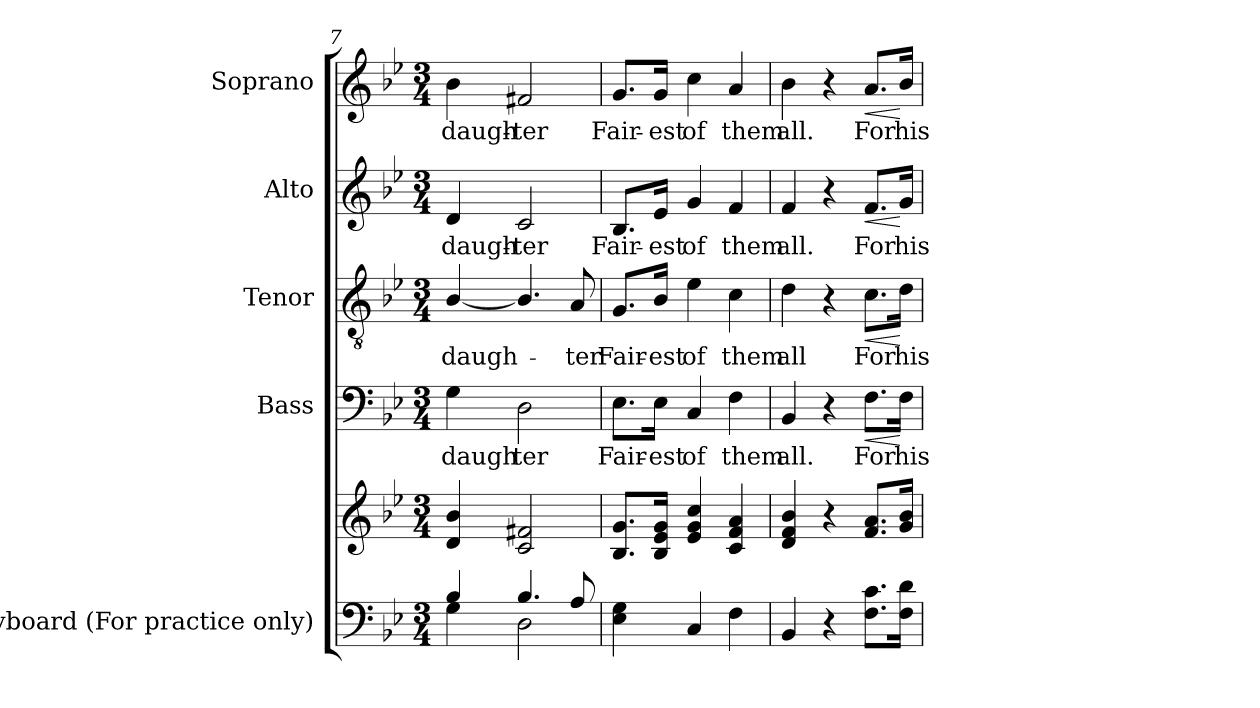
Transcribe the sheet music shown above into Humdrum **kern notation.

**kern	**kern	**kern	**text	**dynam	**kern	**text	**dynam	**kern	**text	**dynam	**kern	**text	**dynam
*part5	*part5	*part4	*part4	*part4	*part3	*part3	*part3	*part2	*part2	*part2	*part1	*part1	*part1
*staff6	*staff5	*staff4	*staff4	*staff4	*staff3	*staff3	*staff3	*staff2	*staff2	*staff2	*staff1	*staff1	*staff1
*I"Keyboard (For practice only)	*	*I"Bass	*	*	*I"Tenor	*	*	*I"Alto	*	*	*I"Soprano	*	*
*I'Kbd.	*	*I'B.	*	*	*I'T.	*	*	*I'A.	*	*	*I'S.	*	*
*clefF4	*clefG2	*clefF4	*	*	*clefGv2	*	*	*clefG2	*	*	*clefG2	*	*
*	*	*	*	*	*ITrd7c12	*	*	*	*	*	*	*	*
*k[b-e-]	*k[b-e-]	*k[b-e-]	*	*	*k[b-e-]	*	*	*k[b-e-]	*	*	*k[b-e-]	*	*
*B-:	*B-:	*B-:	*	*	*B-:	*	*	*B-:	*	*	*B-:	*	*
*M3/4	*M3/4	*M3/4	*	*	*M3/4	*	*	*M3/4	*	*	*M3/4	*	*
=7	=7	=7	=7	=7	=7	=7	=7	=7	=7	=7	=7	=7	=7
*^	*	*	*	*	*	*	*	*	*	*	*	*	*
!	!	!	!	!LO:LY:b:color=#000000	!	!	!	!	!	!	!	!	!	!
!	!	!	!	!	!	!	!LO:LY:b:color=#000000	!	!	!	!	!	!	!
!	!	!	!	!	!	!	!	!	!	!LO:LY:b:color=#000000	!	!	!	!
!	!	!	!	!	!	!	!	!	!	!	!	!	!LO:LY:b:color=#000000	!
4B-i/	4Gi\	4di/ 4b-i	4Gi\	daugh	.	[4BB-i/	daugh-	.	4di/	daugh-	.	4b-i\	daugh-	.
!	!	!	!	!LO:LY:b:color=#000000	!	!	!	!	!	!	!	!	!	!
!	!	!	!	!	!	!	!	!	!	!LO:LY:b:color=#000000	!	!	!	!
!	!	!	!	!	!	!	!	!	!	!	!	!	!LO:LY:b:color=#000000	!
4.B-i/	2Di\	2ci/ 2f#Xi	2Di\	ter	.	4.BB-i/]	.	.	2ci/	-ter	.	2f#Xi/	-ter	.
!	!	!	!	!	!	!	!LO:LY:b:color=#000000	!	!	!	!	!	!	!
8Ai/	.	.	.	.	.	8AAi/	-ter	.	.	.	.	.	.	.
*v	*v	*	*	*	*	*	*	*	*	*	*	*	*	*
!!LO:LB:g=z
=8	=8	=8	=8	=8	=8	=8	=8	=8	=8	=8	=8	=8	=8
!	!	!	!LO:LY:b:color=#000000	!	!	!	!	!	!	!	!	!	!
!	!	!	!	!	!	!LO:LY:b:color=#000000	!	!	!	!	!	!	!
!	!	!	!	!	!	!	!	!	!LO:LY:b:color=#000000	!	!	!	!
!	!	!	!	!	!	!	!	!	!	!	!	!LO:LY:b:color=#000000	!
4E-i\ 4Gi	8.B-i/ 8.giL	8.E-i\L	Fair-	.	8.GGi/L	Fair-	.	8.B-i/L	Fair-	.	8.gi/L	Fair-	.
!	!	!	!LO:LY:b:color=#000000	!	!	!	!	!	!	!	!	!	!
!	!	!	!	!	!	!LO:LY:b:color=#000000	!	!	!	!	!	!	!
!	!	!	!	!	!	!	!	!	!LO:LY:b:color=#000000	!	!	!	!
!	!	!	!	!	!	!	!	!	!	!	!	!LO:LY:b:color=#000000	!
.	16B-i/ 16e-i 16giJk	16E-i\Jk	-est	.	16BB-i/Jk	-est	.	16e-i/Jk	-est	.	16gi/Jk	-est	.
!	!	!	!LO:LY:b:color=#000000	!	!	!	!	!	!	!	!	!	!
!	!	!	!	!	!	!LO:LY:b:color=#000000	!	!	!	!	!	!	!
!	!	!	!	!	!	!	!	!	!LO:LY:b:color=#000000	!	!	!	!
!	!	!	!	!	!	!	!	!	!	!	!	!LO:LY:b:color=#000000	!
4Ci/	4e-i/ 4gi 4cci	4Ci/	of	.	4E-i\	of	.	4gi/	of	.	4cci\	of	.
!	!	!	!LO:LY:b:color=#000000	!	!	!	!	!	!	!	!	!	!
!	!	!	!	!	!	!LO:LY:b:color=#000000	!	!	!	!	!	!	!
!	!	!	!	!	!	!	!	!	!LO:LY:b:color=#000000	!	!	!	!
!	!	!	!	!	!	!	!	!	!	!	!	!LO:LY:b:color=#000000	!
4Fi\	4ci/ 4fi 4ai	4Fi\	them	.	4Ci\	them	.	4fi/	them	.	4ai/	them	.
=9	=9	=9	=9	=9	=9	=9	=9	=9	=9	=9	=9	=9	=9
*^	*	*	*	*	*	*	*	*	*	*	*	*	*
!	!	!	!	!LO:LY:b:color=#000000	!	!	!	!	!	!	!	!	!	!
!	!	!	!	!	!	!	!LO:LY:b:color=#000000	!	!	!	!	!	!	!
!	!	!	!	!	!	!	!	!	!	!LO:LY:b:color=#000000	!	!	!	!
!	!	!	!	!	!	!	!	!	!	!	!	!	!LO:LY:b:color=#000000	!
4BB-i/	4ryy	4di/ 4fi 4b-i	4BB-i/	all.	.	4Di\	all	.	4fi/	all.	.	4b-i\	all.	.
4r	4ryy	4r	4r	.	.	4r	.	.	4r	.	.	4r	.	.
!	!	!	!	!LO:LY:b:color=#000000	!LO:HP:b	!	!	!	!	!	!	!	!	!
!	!	!	!	!	!	!	!LO:LY:b:color=#000000	!LO:HP:b	!	!	!	!	!	!
!	!	!	!	!	!	!	!	!	!	!LO:LY:b:color=#000000	!LO:HP:b	!	!	!
!	!	!	!	!	!	!	!	!	!	!	!	!	!LO:LY:b:color=#000000	!LO:HP:b
8.Fi\ 8.ciL	4ryy	8.fi/ 8.aiL	8.Fi\L	For	<	8.Ci\L	For	<	8.fi/L	For	<	8.ai/L	For	<
!	!	!	!	!LO:LY:b:color=#000000	!	!	!	!	!	!	!	!	!	!
!	!	!	!	!	!	!	!LO:LY:b:color=#000000	!	!	!	!	!	!	!
!	!	!	!	!	!	!	!	!	!	!LO:LY:b:color=#000000	!	!	!	!
!	!	!	!	!	!	!	!	!	!	!	!	!	!LO:LY:b:color=#000000	!
16Fi\ 16diJk	.	16gi/ 16b-iJk	16Fi\Jk	his	[	16Di\Jk	his	[	16gi/Jk	his	[	16b-i/Jk	his	[
*v	*v	*	*	*	*	*	*	*	*	*	*	*	*	*
=	=	=	=	=	=	=	=	=	=	=	=	=	=
*-	*-	*-	*-	*-	*-	*-	*-	*-	*-	*-	*-	*-	*-
